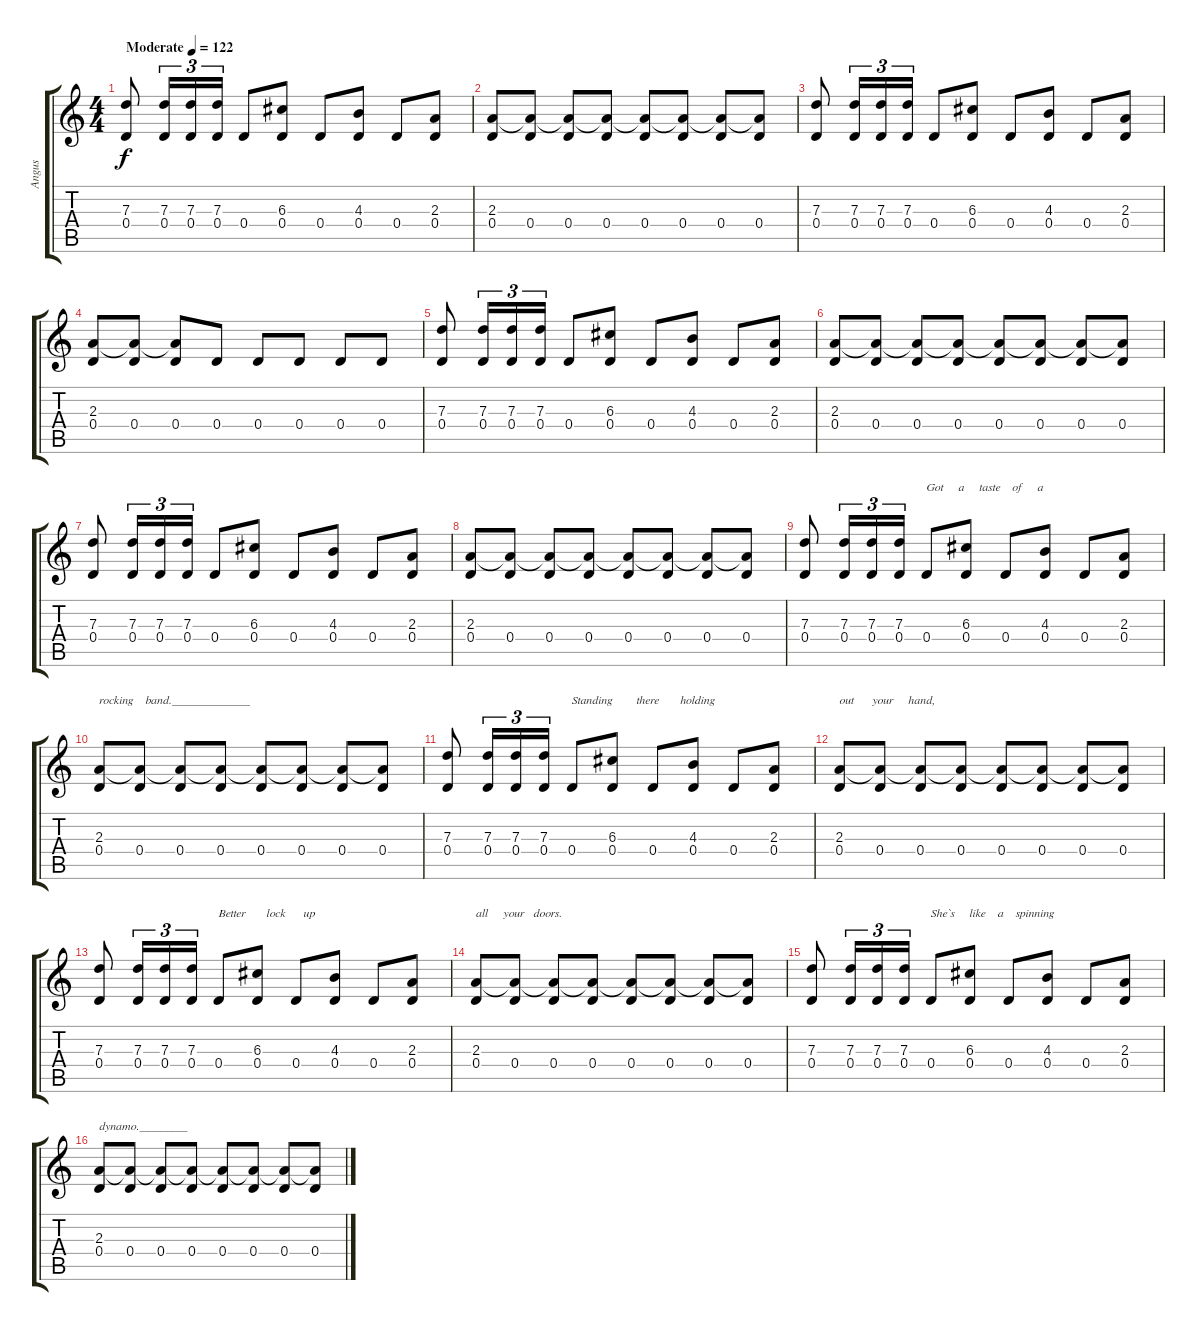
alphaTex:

\track ("Angus" "Angus") {instrument distortionguitar}
\staff {score tabs}
\tuning (E4 B3 G3 D3 A2 E2) {hide}
\ts (4 4)
\tempo (122 "Moderate")
\clef g2
\ks c
(7.3 0.4).8{dy f instrument distortionguitar} (7.3 0.4).16{tu (3 2)} (7.3 0.4).16{tu (3 2)} (7.3 0.4).16{tu (3 2)} 0.4.8 (6.3 0.4).8 0.4.8 (4.3 0.4).8 0.4.8 (2.3 0.4).8 |
(2.3 0.4).8 (2.3{t} 0.4).8 (2.3{t} 0.4).8 (2.3{t} 0.4).8 (2.3{t} 0.4).8 (2.3{t} 0.4).8 (2.3{t} 0.4).8 (2.3{t} 0.4).8 |
(7.3 0.4).8 (7.3 0.4).16{tu (3 2)} (7.3 0.4).16{tu (3 2)} (7.3 0.4).16{tu (3 2)} 0.4.8 (6.3 0.4).8 0.4.8 (4.3 0.4).8 0.4.8 (2.3 0.4).8 |
(2.3 0.4).8 (2.3{t} 0.4).8 (2.3{t} 0.4).8 0.4.8 0.4.8 0.4.8 0.4.8 0.4.8 |
(7.3 0.4).8 (7.3 0.4).16{tu (3 2)} (7.3 0.4).16{tu (3 2)} (7.3 0.4).16{tu (3 2)} 0.4.8 (6.3 0.4).8 0.4.8 (4.3 0.4).8 0.4.8 (2.3 0.4).8 |
(2.3 0.4).8 (2.3{t} 0.4).8 (2.3{t} 0.4).8 (2.3{t} 0.4).8 (2.3{t} 0.4).8 (2.3{t} 0.4).8 (2.3{t} 0.4).8 (2.3{t} 0.4).8 |
(7.3 0.4).8 (7.3 0.4).16{tu (3 2)} (7.3 0.4).16{tu (3 2)} (7.3 0.4).16{tu (3 2)} 0.4.8 (6.3 0.4).8 0.4.8 (4.3 0.4).8 0.4.8 (2.3 0.4).8 |
(2.3 0.4).8 (2.3{t} 0.4).8 (2.3{t} 0.4).8 (2.3{t} 0.4).8 (2.3{t} 0.4).8 (2.3{t} 0.4).8 (2.3{t} 0.4).8 (2.3{t} 0.4).8 |
(7.3 0.4).8 (7.3 0.4).16{tu (3 2)} (7.3 0.4).16{tu (3 2)} (7.3 0.4).16{tu (3 2)} 0.4.8{txt "Got     a     taste    of     a "} (6.3 0.4).8 0.4.8 (4.3 0.4).8 0.4.8 (2.3 0.4).8 |
(2.3 0.4).8{txt "rocking    band._____________"} (2.3{t} 0.4).8 (2.3{t} 0.4).8 (2.3{t} 0.4).8 (2.3{t} 0.4).8 (2.3{t} 0.4).8 (2.3{t} 0.4).8 (2.3{t} 0.4).8 |
(7.3 0.4).8 (7.3 0.4).16{tu (3 2)} (7.3 0.4).16{tu (3 2)} (7.3 0.4).16{tu (3 2)} 0.4.8{txt "Standing        there       holding "} (6.3 0.4).8 0.4.8 (4.3 0.4).8 0.4.8 (2.3 0.4).8 |
(2.3 0.4).8{txt "out      your     hand,"} (2.3{t} 0.4).8 (2.3{t} 0.4).8 (2.3{t} 0.4).8 (2.3{t} 0.4).8 (2.3{t} 0.4).8 (2.3{t} 0.4).8 (2.3{t} 0.4).8 |
(7.3 0.4).8 (7.3 0.4).16{tu (3 2)} (7.3 0.4).16{tu (3 2)} (7.3 0.4).16{tu (3 2)} 0.4.8{txt "Better       lock      up  "} (6.3 0.4).8 0.4.8 (4.3 0.4).8 0.4.8 (2.3 0.4).8 |
(2.3 0.4).8{txt "all     your   doors."} (2.3{t} 0.4).8 (2.3{t} 0.4).8 (2.3{t} 0.4).8 (2.3{t} 0.4).8 (2.3{t} 0.4).8 (2.3{t} 0.4).8 (2.3{t} 0.4).8 |
(7.3 0.4).8 (7.3 0.4).16{tu (3 2)} (7.3 0.4).16{tu (3 2)} (7.3 0.4).16{tu (3 2)} 0.4.8{txt "She`s     like    a    spinning"} (6.3 0.4).8 0.4.8 (4.3 0.4).8 0.4.8 (2.3 0.4).8 |
(2.3 0.4).8{txt "dynamo.________"} (2.3{t} 0.4).8 (2.3{t} 0.4).8 (2.3{t} 0.4).8 (2.3{t} 0.4).8 (2.3{t} 0.4).8 (2.3{t} 0.4).8 (2.3{t} 0.4).8
